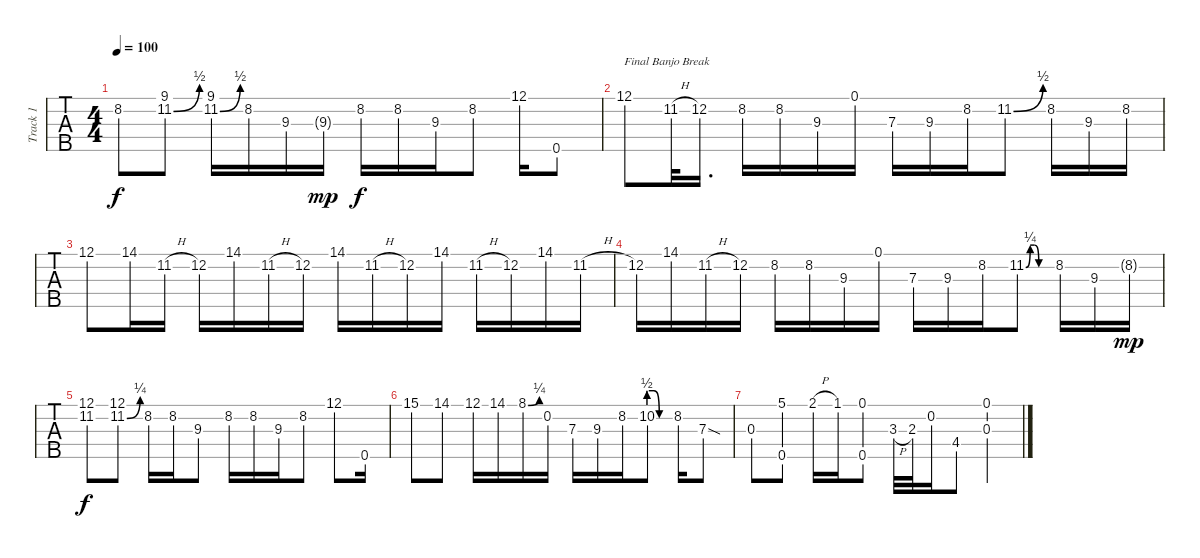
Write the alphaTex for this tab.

\track ("Track 1" "Track 1") {instrument banjo}
\staff {tabs}
\tuning (D4 B3 G3 D3 G4) {hide}
\displaytranspose 12
\ts (4 4)
\tempo 100
\clef g2
\ks c
8.2.8{dy f} (9.1 11.2{be (bend 0 0 60 2)}).8 (9.1 11.2{be (bend 0 0 60 2)}).16 8.2.16 9.3.16 9.3{g}.16{dy mp} 8.2.16{dy f} 8.2.16 9.3.16 8.2.8 12.1.16 0.5.8 |
12.1.8{txt "Final Banjo Break"} 11.2{h}.32 12.2.16{d} 8.2.16 8.2.16 9.3.16 0.1.16 7.3.16 9.3.16 8.2.16 11.2{be (bend 0 0 60 2)}.8 8.2.16 9.3.16 8.2.16 |
12.1.8 14.1.16 11.2{h}.16 12.2.16 14.1.16 11.2{h}.16 12.2.16 14.1.16 11.2{h}.16 12.2.16 14.1.16 11.2{h}.16 12.2.16 14.1.16 11.2{h}.16 |
12.2.16 14.1.16 11.2{h}.16 12.2.16 8.2.16 8.2.16 9.3.16 0.1.16 7.3.16 9.3.16 8.2.16 11.2{be (custom 0 0 10 1 20 1 30 0 60 0)}.8 8.2.16 9.3.16 8.2{g}.16{dy mp} |
(12.1 11.2).8{dy f} (12.1 11.2{be (bend 0 0 60 1)}).8 8.2.16 8.2.16 9.3.8 8.2.16 8.2.16 9.3.16 8.2.8 12.1.8 0.5.16 |
15.1.8 14.1.8 12.1.16 14.1.16 8.1{be (bend 0 0 60 1)}.16 0.2.16 7.3.16 9.3.16 8.2.16 10.2{be (custom 0 2 15 2 30 0 60 0)}.8 8.2.16 7.3{sod}.8 |
0.3.8 (5.1 0.5).8 2.1{h}.16 1.1.16 (0.1 0.5).8 3.3{h}.32 2.3.32 0.2.16 4.4.8 (0.1 0.3).4
